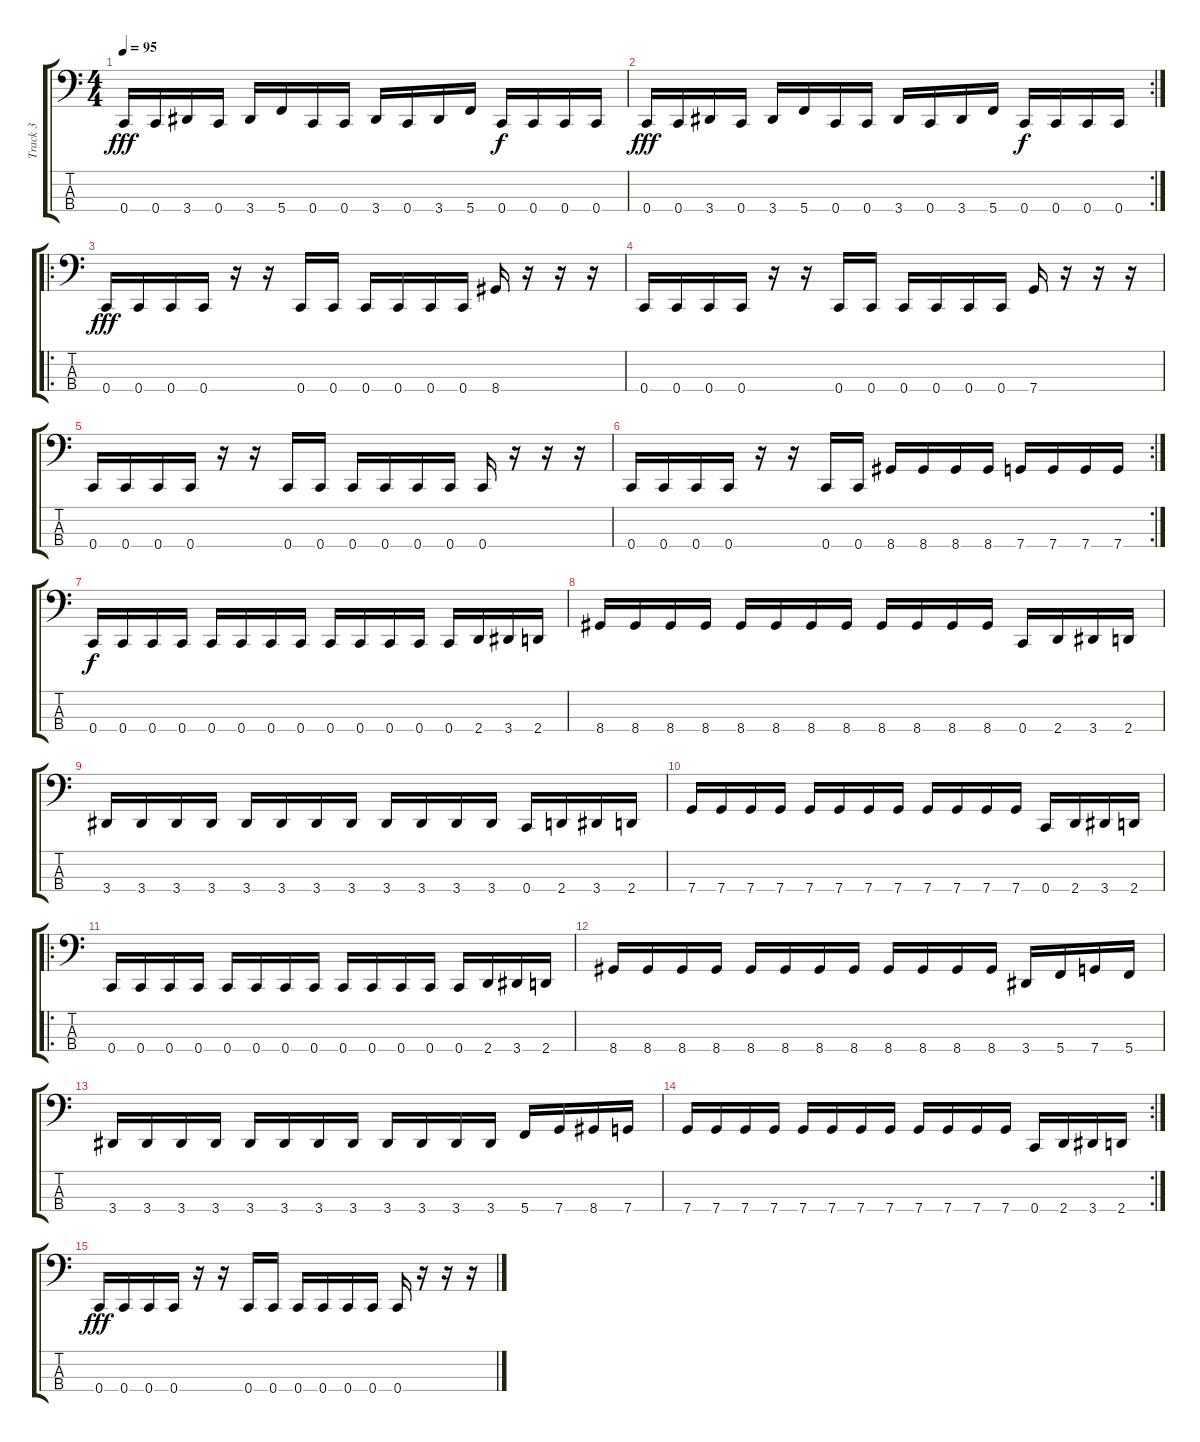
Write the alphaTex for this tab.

\track ("Track 3" "Track 3") {instrument electricbassfinger}
\staff {score tabs}
\tuning (F2 C2 G1 C1) {hide}
\ts (4 4)
\tempo 95
\clef f4
\ks c
0.4.16{dy fff} 0.4.16 3.4.16 0.4.16 3.4.16 5.4.16 0.4.16 0.4.16 3.4.16 0.4.16 3.4.16 5.4.16 0.4.16{dy f} 0.4.16 0.4.16 0.4.16 |
\rc 2
0.4.16{dy fff} 0.4.16 3.4.16 0.4.16 3.4.16 5.4.16 0.4.16 0.4.16 3.4.16 0.4.16 3.4.16 5.4.16 0.4.16{dy f} 0.4.16 0.4.16 0.4.16 |
\ro
0.4.16{dy fff} 0.4.16 0.4.16 0.4.16 r.16 r.16 0.4.16 0.4.16 0.4.16 0.4.16 0.4.16 0.4.16 8.4.16 r.16 r.16 r.16 |
0.4.16 0.4.16 0.4.16 0.4.16 r.16 r.16 0.4.16 0.4.16 0.4.16 0.4.16 0.4.16 0.4.16 7.4.16 r.16 r.16 r.16 |
0.4.16 0.4.16 0.4.16 0.4.16 r.16 r.16 0.4.16 0.4.16 0.4.16 0.4.16 0.4.16 0.4.16 0.4.16 r.16 r.16 r.16 |
\rc 2
0.4.16 0.4.16 0.4.16 0.4.16 r.16 r.16 0.4.16 0.4.16 8.4.16 8.4.16 8.4.16 8.4.16 7.4.16 7.4.16 7.4.16 7.4.16 |
0.4.16{dy f} 0.4.16 0.4.16 0.4.16 0.4.16 0.4.16 0.4.16 0.4.16 0.4.16 0.4.16 0.4.16 0.4.16 0.4.16 2.4.16 3.4.16 2.4.16 |
8.4.16 8.4.16 8.4.16 8.4.16 8.4.16 8.4.16 8.4.16 8.4.16 8.4.16 8.4.16 8.4.16 8.4.16 0.4.16 2.4.16 3.4.16 2.4.16 |
3.4.16 3.4.16 3.4.16 3.4.16 3.4.16 3.4.16 3.4.16 3.4.16 3.4.16 3.4.16 3.4.16 3.4.16 0.4.16 2.4.16 3.4.16 2.4.16 |
7.4.16 7.4.16 7.4.16 7.4.16 7.4.16 7.4.16 7.4.16 7.4.16 7.4.16 7.4.16 7.4.16 7.4.16 0.4.16 2.4.16 3.4.16 2.4.16 |
\ro
0.4.16 0.4.16 0.4.16 0.4.16 0.4.16 0.4.16 0.4.16 0.4.16 0.4.16 0.4.16 0.4.16 0.4.16 0.4.16 2.4.16 3.4.16 2.4.16 |
8.4.16 8.4.16 8.4.16 8.4.16 8.4.16 8.4.16 8.4.16 8.4.16 8.4.16 8.4.16 8.4.16 8.4.16 3.4.16 5.4.16 7.4.16 5.4.16 |
3.4.16 3.4.16 3.4.16 3.4.16 3.4.16 3.4.16 3.4.16 3.4.16 3.4.16 3.4.16 3.4.16 3.4.16 5.4.16 7.4.16 8.4.16 7.4.16 |
\rc 2
7.4.16 7.4.16 7.4.16 7.4.16 7.4.16 7.4.16 7.4.16 7.4.16 7.4.16 7.4.16 7.4.16 7.4.16 0.4.16 2.4.16 3.4.16 2.4.16 |
0.4.16{dy fff} 0.4.16 0.4.16 0.4.16 r.16 r.16 0.4.16 0.4.16 0.4.16 0.4.16 0.4.16 0.4.16 0.4.16 r.16 r.16 r.16
